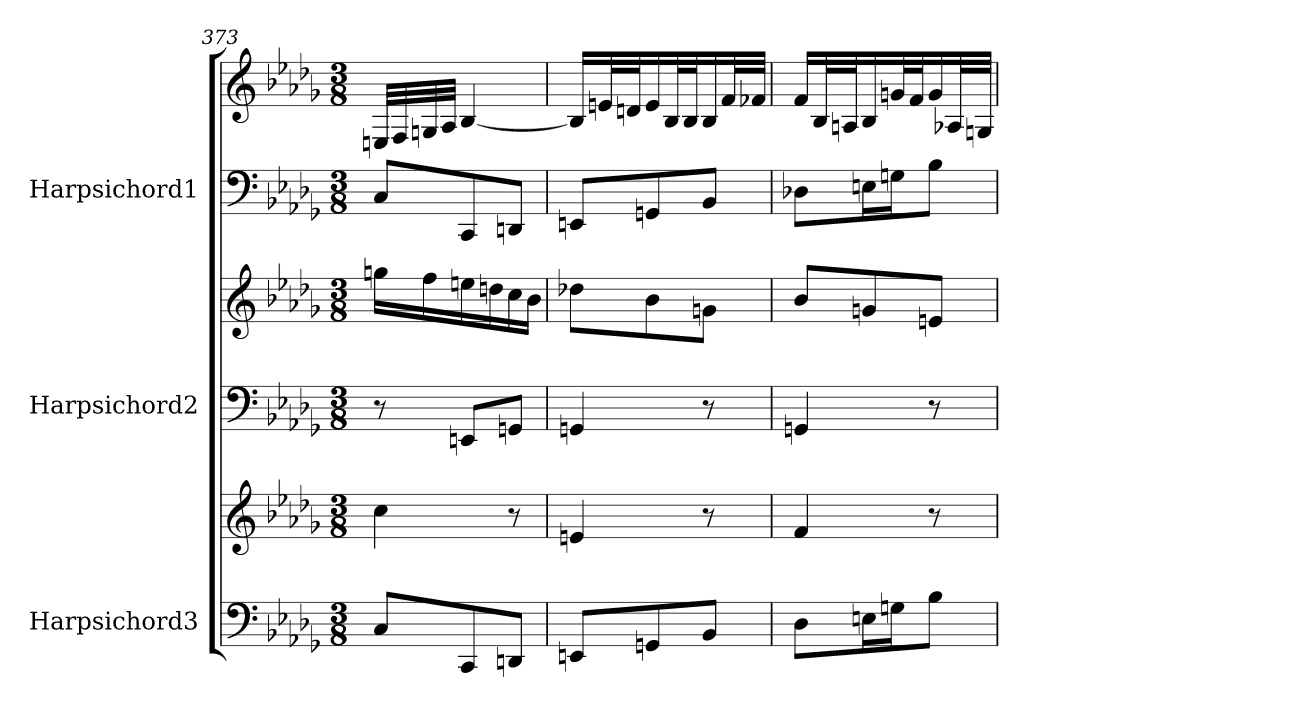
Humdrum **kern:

**kern	**kern	**kern	**kern	**kern	**kern
*part3	*part3	*part2	*part2	*part1	*part1
*staff6	*staff5	*staff4	*staff3	*staff2	*staff1
*I"Harpsichord3	*	*I"Harpsichord2	*	*I"Harpsichord1	*
*I'Hp	*	*I'Hp	*	*I'Hp	*
*clefF4	*clefG2	*clefF4	*clefG2	*clefF4	*clefG2
*k[b-e-a-d-g-]	*k[b-e-a-d-g-]	*k[b-e-a-d-g-]	*k[b-e-a-d-g-]	*k[b-e-a-d-g-]	*k[b-e-a-d-g-]
*M3/8	*M3/8	*M3/8	*M3/8	*M3/8	*M3/8
=373	=373	=373	=373	=373	=373
8C/L	4cc\	8r	16ggn\LL	8C/L	32En/LLL
.	.	.	.	.	32F/
.	.	.	16ff\	.	32Gn/
.	.	.	.	.	32A-/JJJ
8CC/	.	8EEn/L	16een\	8CC/	[4B-/
.	.	.	16ddn\	.	.
8DDn/J	8r	8GGn/J	16cc\	8DDn/J	.
.	.	.	16b-\JJ	.	.
=374	=374	=374	=374	=374	=374
8EEn/L	4en/	4GGn/	8dd-X\L	8EEn/L	16B-/LL]
.	.	.	.	.	32en/L
.	.	.	.	.	32dn/J
8GGn/	.	.	8b-\	8GGn/	16e/
.	.	.	.	.	32B-/L
.	.	.	.	.	32B-/J
8BB-/J	8r	8r	8gn\J	8BB-/J	16B-/
.	.	.	.	.	32f/L
.	.	.	.	.	32f-X/JJJ
=375	=375	=375	=375	=375	=375
8D-\L	4f/	4GGn/	8b-/L	8D-X\L	16f/LL
.	.	.	.	.	32B-/L
.	.	.	.	.	32An/J
16En\L	.	.	8gn/	16En\L	16B-/
16Gn\J	.	.	.	16Gn\J	32gn/L
.	.	.	.	.	32f/J
8B-\J	8r	8r	8en/J	8B-\J	16g/
.	.	.	.	.	32A-X/L
.	.	.	.	.	32Gn/JJJ
=	=	=	=	=	=
*-	*-	*-	*-	*-	*-
